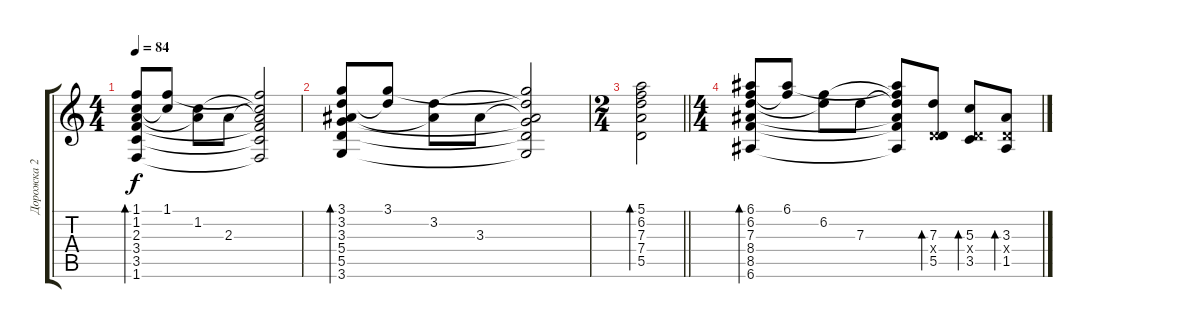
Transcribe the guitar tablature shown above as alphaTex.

\track ("Дорожка 2" "Дорожка 2") {instrument acousticguitarsteel}
\staff {score tabs}
\tuning (E4 B3 G3 D3 A2 E2) {hide}
\ts (4 4)
\tempo 84
\clef g2
\ks c
(1.1 1.2 2.3 3.4 3.5 1.6).8{bd 60 dy f} (1.1 1.2{t}).8 (1.2 2.3{t}).8 2.3.8 (1.1{t} 1.2{t} 2.3{t} 3.4{t} 3.5{t} 1.6{t}).2 |
(3.1 3.2 3.3 5.4 5.5 3.6).8{bd 60} (3.1 3.2{t}).8 (3.2 3.3{t}).8 3.3.8 (3.1{t} 3.2{t} 3.3{t} 5.4{t} 5.5{t} 3.6{t}).2 |
\ts (2 4)
\barLineRight lightlight
(5.1 6.2 7.3 7.4 5.5).2{bd 60} |
\ts (4 4)
(6.1 6.2 7.3 8.4 8.5 6.6).8{bd 60} (6.1 6.2{t}).8 (6.2 7.3{t}).8 7.3.8 (6.1{t} 6.2{t} 7.3{t} 8.4{t} 8.5{t} 6.6{t}).8 (7.3 0.4{x} 5.5).8{bd 60} (5.3 0.4{x} 3.5).8{bd 60} (3.3 0.4{x} 1.5).8{bd 60}
